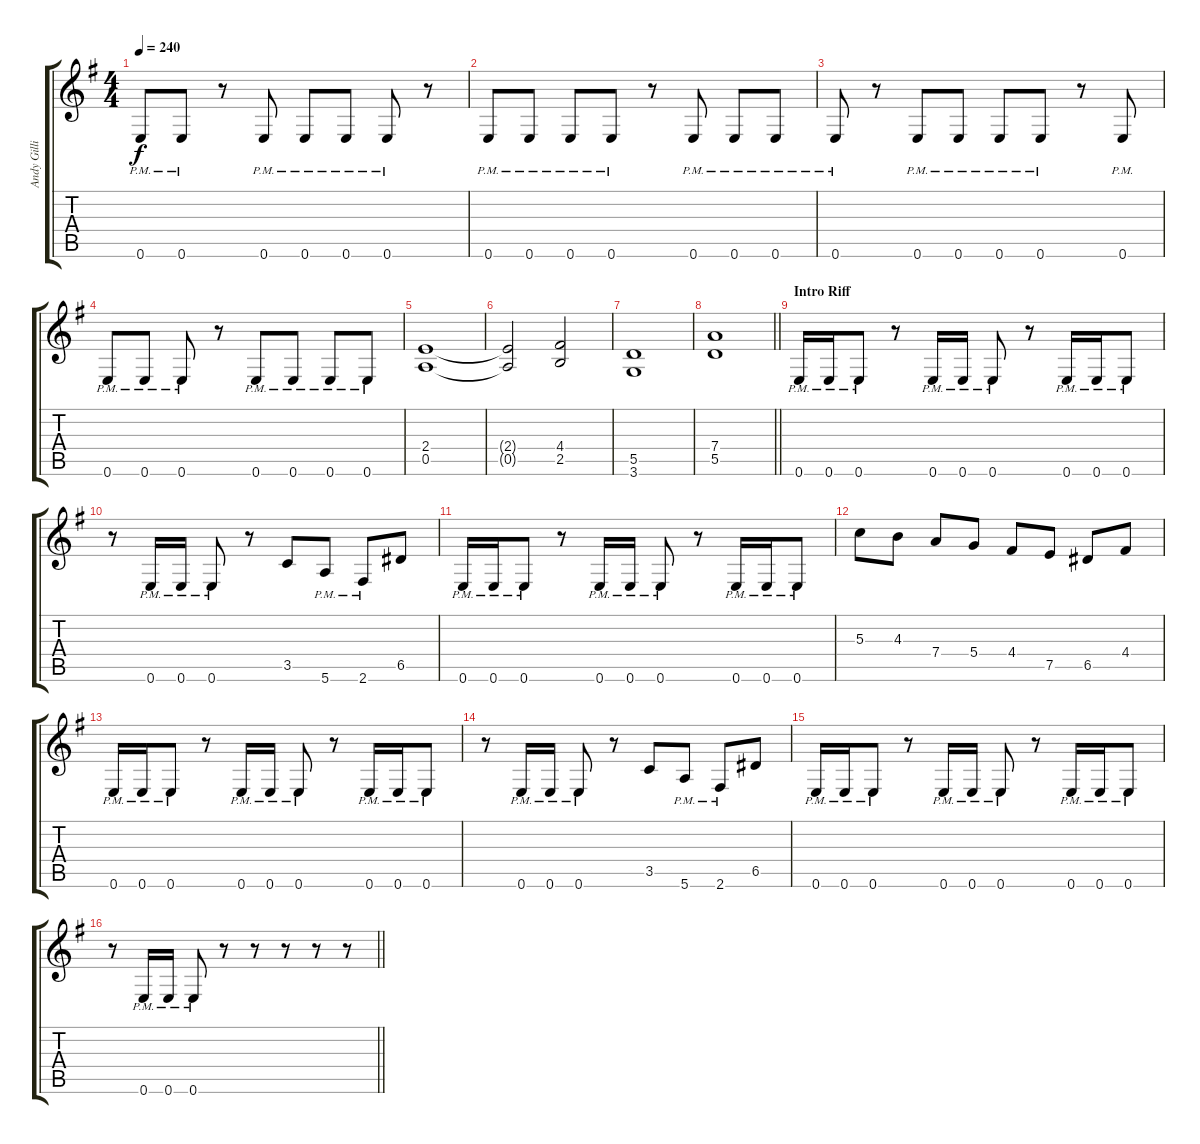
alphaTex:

\track ("Andy Gillion (guitar)" "Andy Gilli") {instrument distortionguitar}
\staff {score tabs}
\tuning (E4 B3 G3 D3 A2 E2) {hide}
\ts (4 4)
\tempo 240
\clef g2
\ks eminor
0.6{pm}.8{dy f} 0.6{pm}.8 r.8 0.6{pm}.8 0.6{pm}.8 0.6{pm}.8 0.6{pm}.8 r.8 |
0.6{pm}.8 0.6{pm}.8 0.6{pm}.8 0.6{pm}.8 r.8 0.6{pm}.8 0.6{pm}.8 0.6{pm}.8 |
0.6{pm}.8 r.8 0.6{pm}.8 0.6{pm}.8 0.6{pm}.8 0.6{pm}.8 r.8 0.6{pm}.8 |
0.6{pm}.8 0.6{pm}.8 0.6{pm}.8 r.8 0.6{pm}.8 0.6{pm}.8 0.6{pm}.8 0.6{pm}.8 |
(2.4 0.5).1 |
(2.4{t} 0.5{t}).2 (4.4 2.5).2 |
(5.5 3.6).1 |
\barLineRight lightlight
(7.4 5.5).1 |
\section ("" "Intro Riff")
0.6{pm}.16 0.6{pm}.16 0.6{pm}.8 r.8 0.6{pm}.16 0.6{pm}.16 0.6{pm}.8 r.8 0.6{pm}.16 0.6{pm}.16 0.6{pm}.8 |
r.8 0.6{pm}.16 0.6{pm}.16 0.6{pm}.8 r.8 3.5.8 5.6{pm}.8 2.6{pm}.8 6.5.8 |
0.6{pm}.16 0.6{pm}.16 0.6{pm}.8 r.8 0.6{pm}.16 0.6{pm}.16 0.6{pm}.8 r.8 0.6{pm}.16 0.6{pm}.16 0.6{pm}.8 |
5.3.8 4.3.8 7.4.8 5.4.8 4.4.8 7.5.8 6.5.8 4.4.8 |
0.6{pm}.16 0.6{pm}.16 0.6{pm}.8 r.8 0.6{pm}.16 0.6{pm}.16 0.6{pm}.8 r.8 0.6{pm}.16 0.6{pm}.16 0.6{pm}.8 |
r.8 0.6{pm}.16 0.6{pm}.16 0.6{pm}.8 r.8 3.5.8 5.6{pm}.8 2.6{pm}.8 6.5.8 |
0.6{pm}.16 0.6{pm}.16 0.6{pm}.8 r.8 0.6{pm}.16 0.6{pm}.16 0.6{pm}.8 r.8 0.6{pm}.16 0.6{pm}.16 0.6{pm}.8 |
\barLineRight lightlight
r.8 0.6{pm}.16 0.6{pm}.16 0.6{pm}.8 r.8 r.8 r.8 r.8 r.8
